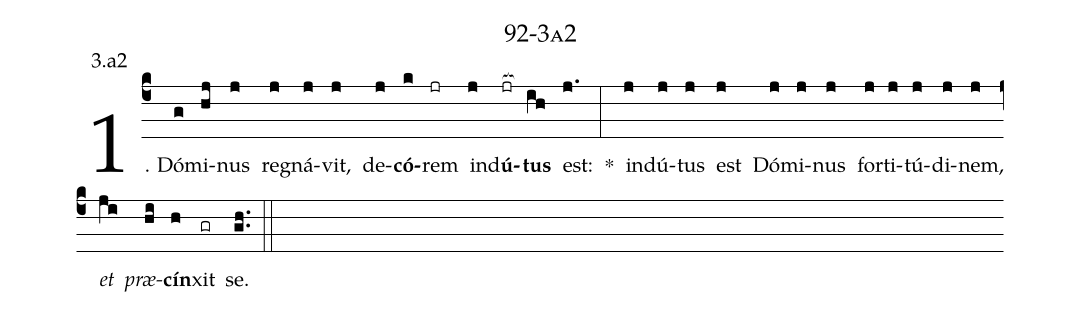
name: 92-3a2;
annotation: 3.a2;
%%
(c4)1. Dó(g)mi(hj)nus(j) re(j)gná(j)vit,(j) de(j)<b>có</b>(k)rem(jr) ind(j)<b>ú</b>(jr[ocb:1{])<b>tus</b>(ih[ocb:0}]) est:(j.) *(:) ind(j)ú(j)tus(j) est(j) Dó(j)mi(j)nus(j) for(j)ti(j)tú(j)di(j)nem,(j) <i>et</i>(ji) <i>præ</i>(hi)<b>cín</b>(h)xit(gr) se.(gh..) (::)
